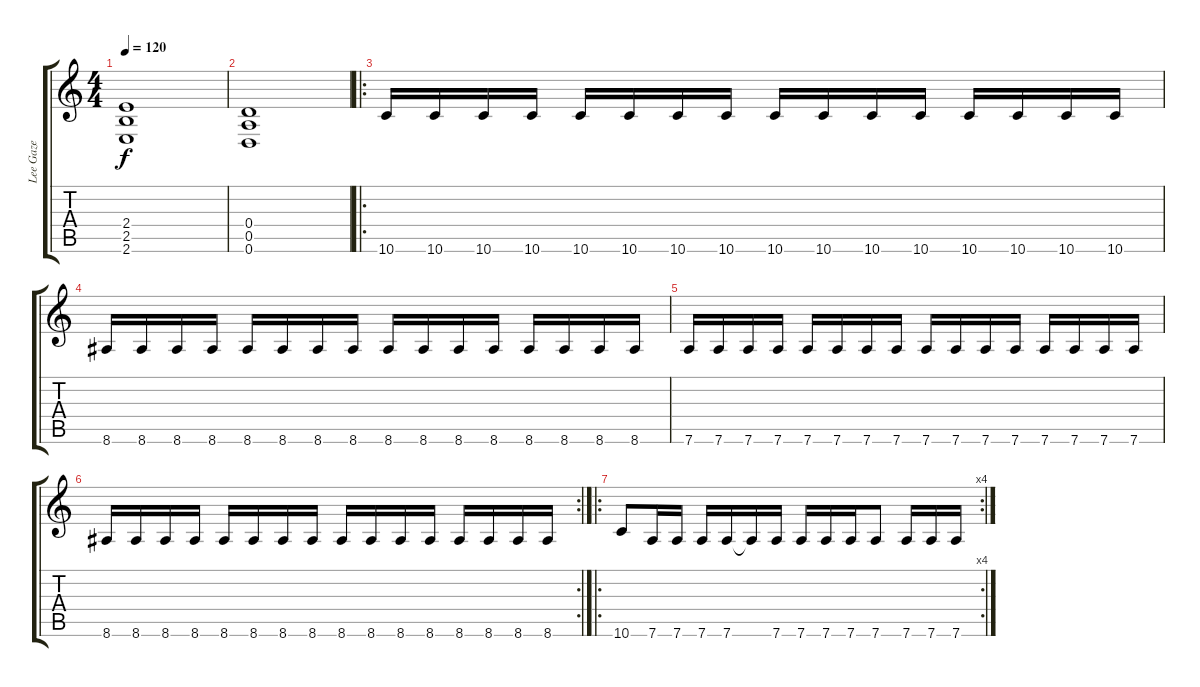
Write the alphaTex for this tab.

\track ("Lee Gaze" "Lee Gaze") {instrument overdrivenguitar}
\staff {score tabs}
\tuning (E4 B3 G3 D3 A2 D2) {hide}
\ts (4 4)
\tempo 120
\clef g2
\ks c
(2.4 2.5 2.6).1{dy f} |
(0.4 0.5 0.6).1 |
\ro
10.6.16 10.6.16 10.6.16 10.6.16 10.6.16 10.6.16 10.6.16 10.6.16 10.6.16 10.6.16 10.6.16 10.6.16 10.6.16 10.6.16 10.6.16 10.6.16 |
8.6.16 8.6.16 8.6.16 8.6.16 8.6.16 8.6.16 8.6.16 8.6.16 8.6.16 8.6.16 8.6.16 8.6.16 8.6.16 8.6.16 8.6.16 8.6.16 |
7.6.16 7.6.16 7.6.16 7.6.16 7.6.16 7.6.16 7.6.16 7.6.16 7.6.16 7.6.16 7.6.16 7.6.16 7.6.16 7.6.16 7.6.16 7.6.16 |
\rc 2
8.6.16 8.6.16 8.6.16 8.6.16 8.6.16 8.6.16 8.6.16 8.6.16 8.6.16 8.6.16 8.6.16 8.6.16 8.6.16 8.6.16 8.6.16 8.6.16 |
\ro
\rc 4
10.6.8{volume 12} 7.6.16 7.6.16 7.6.16 7.6.16 7.6{t}.16 7.6.16 7.6.16 7.6.16 7.6.16 7.6.8 7.6.16 7.6.16 7.6.16
